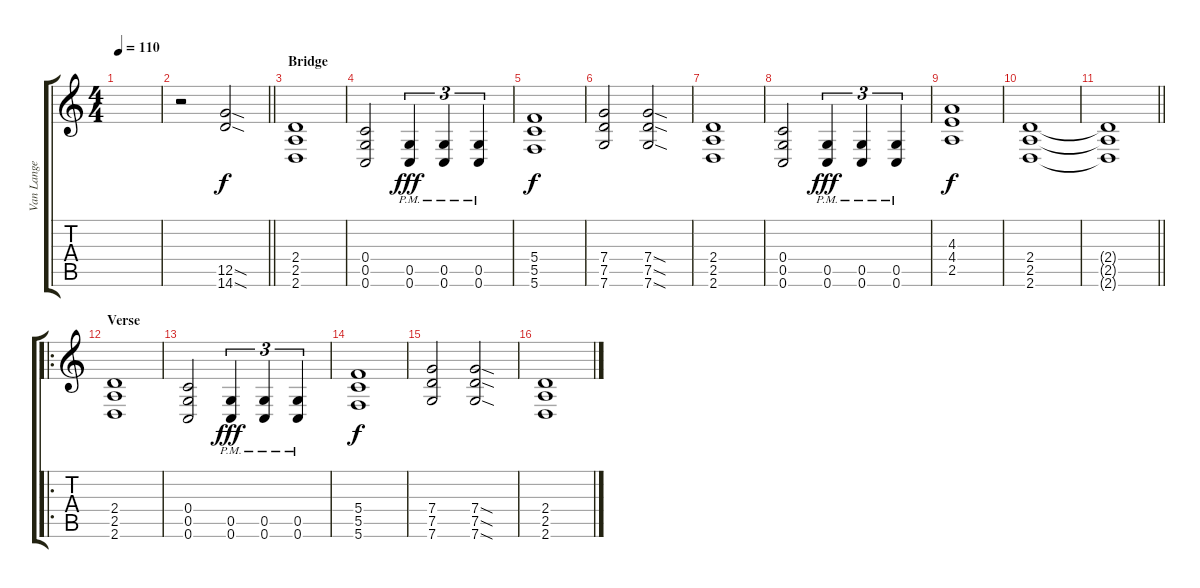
\track ("Van Lange" "Van Lange") {instrument distortionguitar}
\staff {score tabs}
\tuning (D4 A3 F3 C3 G2 C2) {hide}
\ts (4 4)
\tempo 110
\clef g2
\ks c
|
\barLineRight lightlight
r.2 (12.5{sod} 14.6{sod}).2 |
\section ("" "Bridge")
(2.4 2.5 2.6).1 |
(0.4 0.5 0.6).2 (0.5{pm} 0.6{pm}).4{tu (3 2) dy fff} (0.5{pm} 0.6{pm}).4{tu (3 2)} (0.5{pm} 0.6{pm}).4{tu (3 2)} |
(5.4 5.5 5.6).1{dy f} |
(7.4 7.5 7.6).2 (7.4{sod} 7.5{sod} 7.6{sod}).2 |
(2.4 2.5 2.6).1 |
(0.4 0.5 0.6).2 (0.5{pm} 0.6{pm}).4{tu (3 2) dy fff} (0.5{pm} 0.6{pm}).4{tu (3 2)} (0.5{pm} 0.6{pm}).4{tu (3 2)} |
(4.3 4.4 2.5).1{dy f} |
(2.4 2.5 2.6).1 |
\barLineRight lightlight
(2.4{t} 2.5{t} 2.6{t}).1 |
\ro
\section ("" "Verse")
(2.4 2.5 2.6).1 |
(0.4 0.5 0.6).2 (0.5{pm} 0.6{pm}).4{tu (3 2) dy fff} (0.5{pm} 0.6{pm}).4{tu (3 2)} (0.5{pm} 0.6{pm}).4{tu (3 2)} |
(5.4 5.5 5.6).1{dy f} |
(7.4 7.5 7.6).2 (7.4{sod} 7.5{sod} 7.6{sod}).2 |
(2.4 2.5 2.6).1
